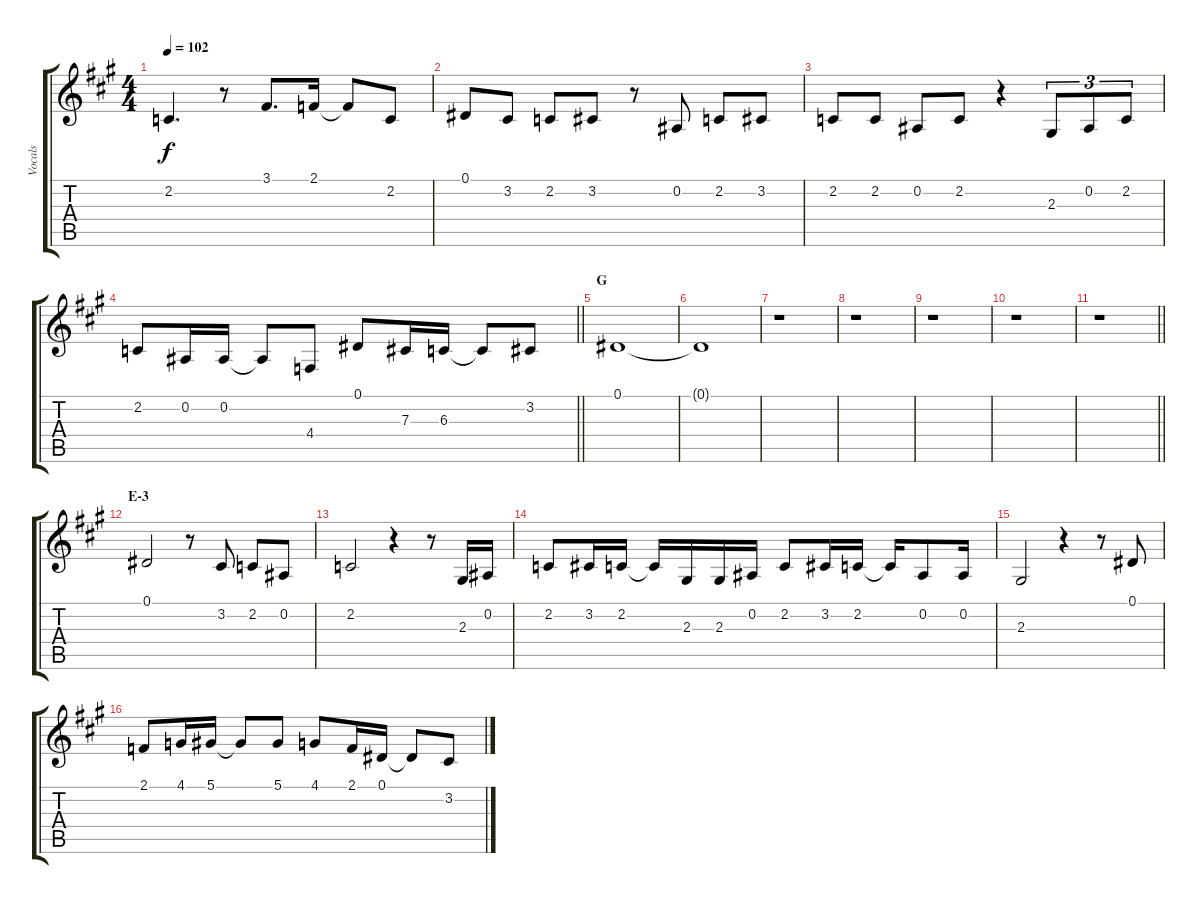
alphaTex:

\track ("Vocals" "Vocals") {instrument voiceoohs}
\staff {score tabs}
\tuning (Eb4 Bb3 Gb3 Db3 Ab2 Eb2) {hide}
\ts (4 4)
\tempo 102
\clef g2
\ks a
2.2.4{d dy f} r.8 3.1.8{d} 2.1.16 2.1{t}.8 2.2.8 |
0.1.8 3.2.8 2.2.8 3.2.8 r.8 0.2.8 2.2.8 3.2.8 |
2.2.8 2.2.8 0.2.8 2.2.8 r.4 2.3.8{tu (3 2)} 0.2.8{tu (3 2)} 2.2.8{tu (3 2)} |
\barLineRight lightlight
2.2.8 0.2.16 0.2.16 0.2{t}.8 4.4.8 0.1.8 7.3.16 6.3.16 6.3{t}.8 3.2.8 |
\section ("" "G")
0.1.1 |
0.1{t}.1 |
r.1 |
r.1 |
r.1 |
r.1 |
\barLineRight lightlight
r.1 |
\section ("" "E-3")
0.1.2 r.8 3.2.8 2.2.8 0.2.8 |
2.2.2 r.4 r.8 2.3.16 0.2.16 |
2.2.8 3.2.16 2.2.16 2.2{t}.16 2.3.16 2.3.16 0.2.16 2.2.8 3.2.16 2.2.16 2.2{t}.16 0.2.8 0.2.16 |
2.3.2 r.4 r.8 0.1.8 |
2.1.8 4.1.16 5.1.16 5.1{t}.8 5.1.8 4.1.8 2.1.16 0.1.16 0.1{t}.8 3.2.8
